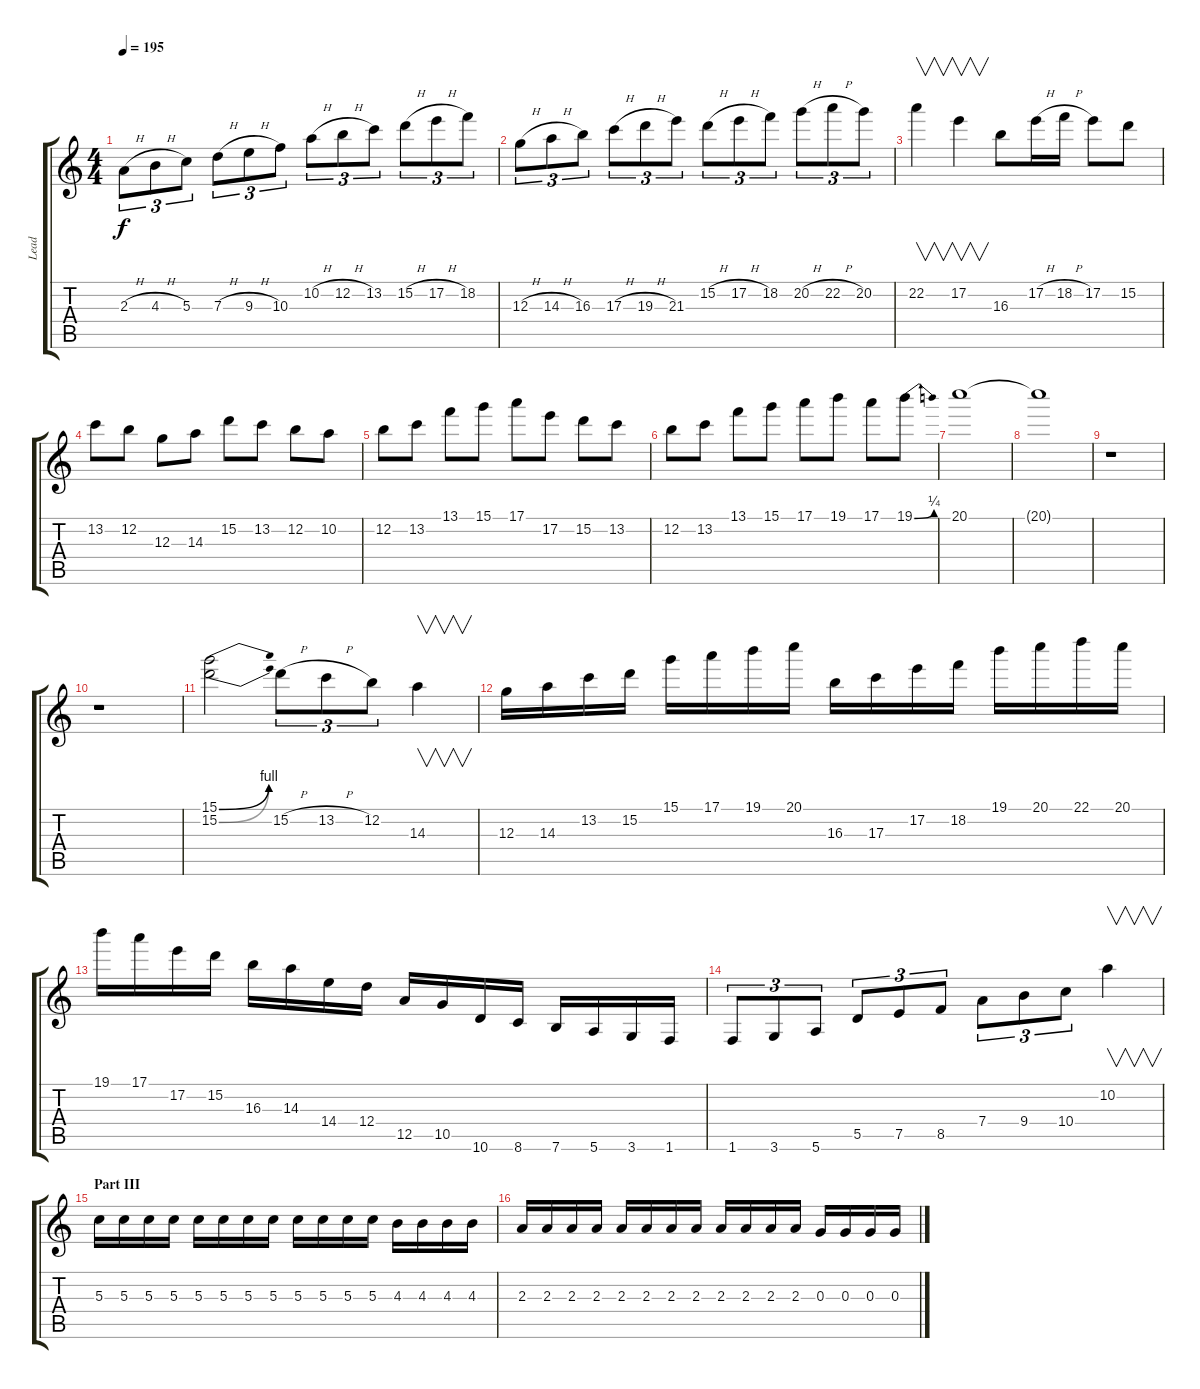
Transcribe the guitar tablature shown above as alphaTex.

\track ("Lead" "Lead") {instrument overdrivenguitar}
\staff {score tabs}
\tuning (E4 B3 G3 D3 A2 E2) {hide}
\ts (4 4)
\tempo 195
\clef g2
\ks c
2.3{h}.8{tu (3 2) dy f} 4.3{h}.8{tu (3 2)} 5.3.8{tu (3 2)} 7.3{h}.8{tu (3 2)} 9.3{h}.8{tu (3 2)} 10.3.8{tu (3 2)} 10.2{h}.8{tu (3 2)} 12.2{h}.8{tu (3 2)} 13.2.8{tu (3 2)} 15.2{h}.8{tu (3 2)} 17.2{h}.8{tu (3 2)} 18.2.8{tu (3 2)} |
12.3{h}.8{tu (3 2)} 14.3{h}.8{tu (3 2)} 16.3.8{tu (3 2)} 17.3{h}.8{tu (3 2)} 19.3{h}.8{tu (3 2)} 21.3.8{tu (3 2)} 15.2{h}.8{tu (3 2)} 17.2{h}.8{tu (3 2)} 18.2.8{tu (3 2)} 20.2{h}.8{tu (3 2)} 22.2{h}.8{tu (3 2)} 20.2.8{tu (3 2)} |
22.2.4{v} 17.2.4{v} 16.3.8 17.2{h}.16 18.2{h}.16 17.2.8 15.2.8 |
13.2.8 12.2.8 12.3.8 14.3.8 15.2.8 13.2.8 12.2.8 10.2.8 |
12.2.8 13.2.8 13.1.8 15.1.8 17.1.8 17.2.8 15.2.8 13.2.8 |
12.2.8 13.2.8 13.1.8 15.1.8 17.1.8 19.1.8 17.1.8 19.1{be (bend 0 0 60 1)}.8 |
20.1.1{volume 0} |
20.1{t}.1 |
r.1{volume 16} |
r.1 |
(15.1{be (bend 0 0 60 4)} 15.2{be (bend 0 0 60 4)}).2 15.2{h}.8{tu (3 2)} 13.2{h}.8{tu (3 2)} 12.2.8{tu (3 2)} 14.3.4{v} |
12.3.16 14.3.16 13.2.16 15.2.16 15.1.16 17.1.16 19.1.16 20.1.16 16.3.16 17.3.16 17.2.16 18.2.16 19.1.16 20.1.16 22.1.16 20.1.16 |
19.1.16 17.1.16 17.2.16 15.2.16 16.3.16 14.3.16 14.4.16 12.4.16 12.5.16 10.5.16 10.6.16 8.6.16 7.6.16 5.6.16 3.6.16 1.6.16 |
1.6.8{tu (3 2)} 3.6.8{tu (3 2)} 5.6.8{tu (3 2)} 5.5.8{tu (3 2)} 7.5.8{tu (3 2)} 8.5.8{tu (3 2)} 7.4.8{tu (3 2)} 9.4.8{tu (3 2)} 10.4.8{tu (3 2)} 10.2.4{v} |
\section ("" "Part III")
5.3.16 5.3.16 5.3.16 5.3.16 5.3.16 5.3.16 5.3.16 5.3.16 5.3.16 5.3.16 5.3.16 5.3.16 4.3.16 4.3.16 4.3.16 4.3.16 |
2.3.16 2.3.16 2.3.16 2.3.16 2.3.16 2.3.16 2.3.16 2.3.16 2.3.16 2.3.16 2.3.16 2.3.16 0.3.16 0.3.16 0.3.16 0.3.16
